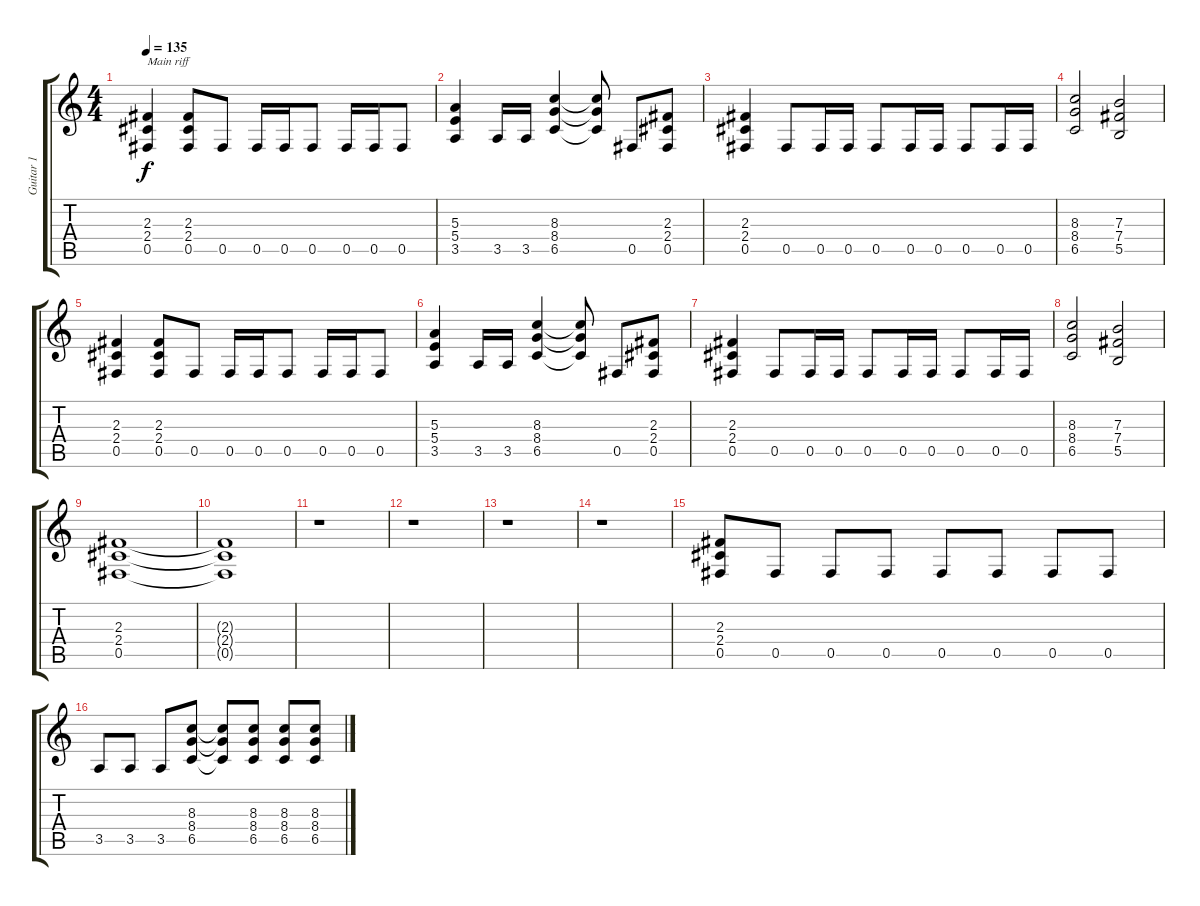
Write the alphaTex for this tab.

\track ("Guitar 1" "Guitar 1") {instrument distortionguitar}
\staff {score tabs}
\tuning (Db4 A3 E3 B2 Gb2 Db2) {hide}
\ts (4 4)
\tempo 135
\clef g2
\ks c
(2.3 2.4 0.5).4{txt "Main riff" dy f} (2.3 2.4 0.5).8 0.5.8 0.5.16 0.5.16 0.5.8 0.5.16 0.5.16 0.5.8 |
(5.3 5.4 3.5).4 3.5.16 3.5.16 (8.3 8.4 6.5).4 (8.3{t} 8.4{t} 6.5{t}).8 0.5.8 (2.3 2.4 0.5).8 |
(2.3 2.4 0.5).4 0.5.8 0.5.16 0.5.16 0.5.8 0.5.16 0.5.16 0.5.8 0.5.16 0.5.16 |
(8.3 8.4 6.5).2 (7.3 7.4 5.5).2 |
(2.3 2.4 0.5).4 (2.3 2.4 0.5).8 0.5.8 0.5.16 0.5.16 0.5.8 0.5.16 0.5.16 0.5.8 |
(5.3 5.4 3.5).4 3.5.16 3.5.16 (8.3 8.4 6.5).4 (8.3{t} 8.4{t} 6.5{t}).8 0.5.8 (2.3 2.4 0.5).8 |
(2.3 2.4 0.5).4 0.5.8 0.5.16 0.5.16 0.5.8 0.5.16 0.5.16 0.5.8 0.5.16 0.5.16 |
(8.3 8.4 6.5).2 (7.3 7.4 5.5).2 |
(2.3 2.4 0.5).1 |
(2.3{t} 2.4{t} 0.5{t}).1 |
r.1 |
r.1 |
r.1 |
r.1 |
(2.3 2.4 0.5).8 0.5.8 0.5.8 0.5.8 0.5.8 0.5.8 0.5.8 0.5.8 |
3.5.8 3.5.8 3.5.8 (8.3 8.4 6.5).8 (8.3{t} 8.4{t} 6.5{t}).8 (8.3 8.4 6.5).8 (8.3 8.4 6.5).8 (8.3 8.4 6.5).8
